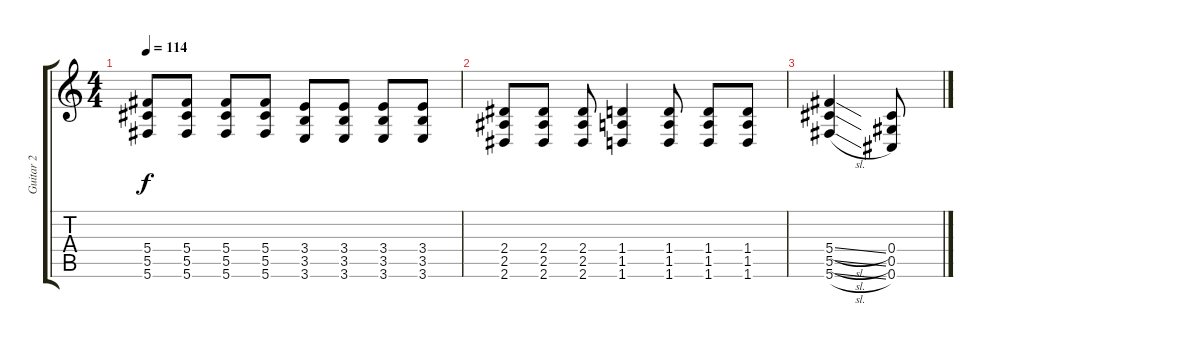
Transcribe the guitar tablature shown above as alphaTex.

\track ("Guitar 2" "Guitar 2") {instrument distortionguitar}
\staff {score tabs}
\tuning (Eb4 Bb3 Gb3 Db3 Ab2 Db2) {hide}
\ts (4 4)
\tempo 114
\clef g2
\ks c
(5.4 5.5 5.6).8{dy f} (5.4 5.5 5.6).8 (5.4 5.5 5.6).8 (5.4 5.5 5.6).8 (3.4 3.5 3.6).8 (3.4 3.5 3.6).8 (3.4 3.5 3.6).8 (3.4 3.5 3.6).8 |
(2.4 2.5 2.6).8 (2.4 2.5 2.6).8 (2.4 2.5 2.6).8 (1.4 1.5 1.6).4 (1.4 1.5 1.6).8 (1.4 1.5 1.6).8 (1.4 1.5 1.6).8 |
(5.4{sl} 5.5{sl} 5.6{sl}).4 (0.4 0.5 0.6).8
